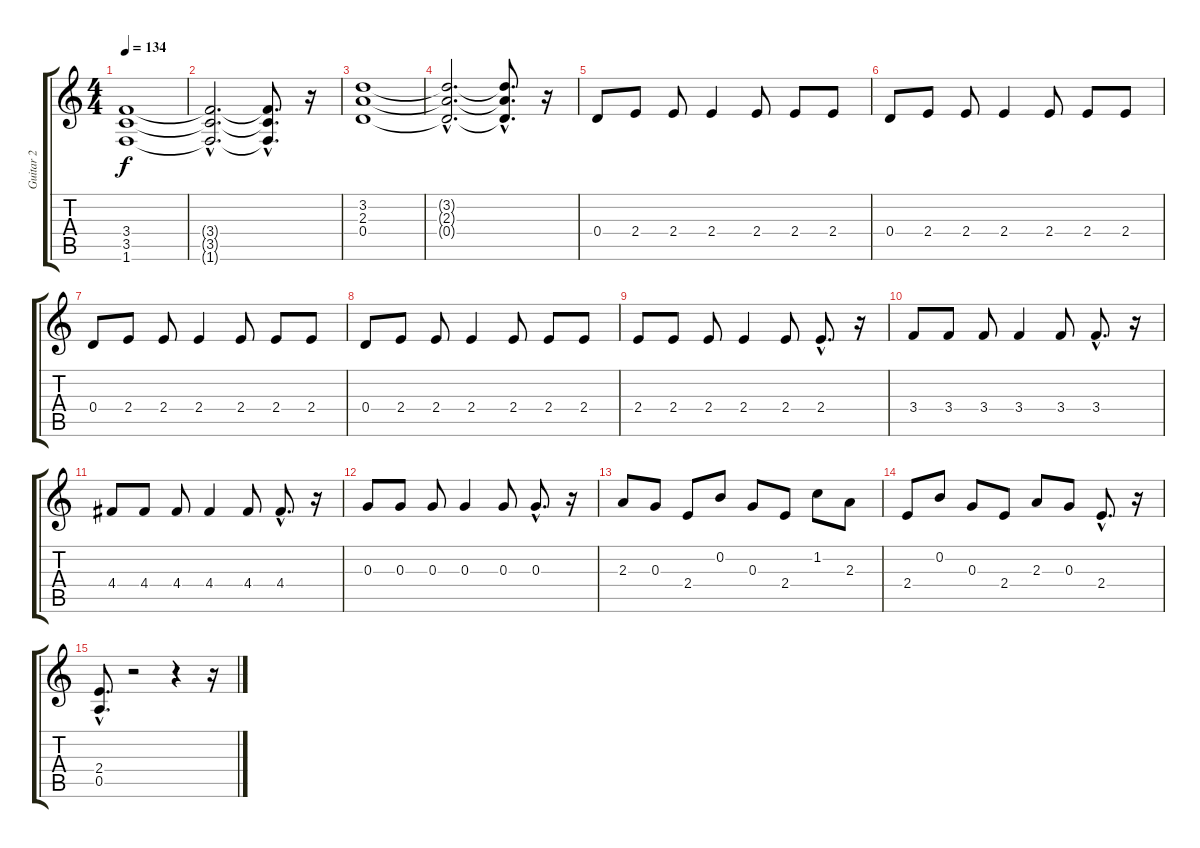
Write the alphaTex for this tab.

\track ("Guitar 2" "Guitar 2") {instrument distortionguitar}
\staff {score tabs}
\tuning (E4 B3 G3 D3 A2 E2) {hide}
\ts (4 4)
\tempo 134
\clef g2
\ks c
(3.4 3.5 1.6).1{dy f} |
(3.4{hac t} 3.5{hac t} 1.6{hac t}).2{d} (3.4{hac t} 3.5{hac t} 1.6{hac t}).8{d} r.16 |
(3.2 2.3 0.4).1 |
(3.2{hac t} 2.3{hac t} 0.4{hac t}).2{d} (3.2{hac t} 2.3{hac t} 0.4{hac t}).8{d} r.16 |
0.4.8 2.4.8 2.4.8 2.4.4 2.4.8 2.4.8 2.4.8 |
0.4.8 2.4.8 2.4.8 2.4.4 2.4.8 2.4.8 2.4.8 |
0.4.8 2.4.8 2.4.8 2.4.4 2.4.8 2.4.8 2.4.8 |
0.4.8 2.4.8 2.4.8 2.4.4 2.4.8 2.4.8 2.4.8 |
2.4.8 2.4.8 2.4.8 2.4.4 2.4.8 2.4{hac}.8{d} r.16 |
3.4.8 3.4.8 3.4.8 3.4.4 3.4.8 3.4{hac}.8{d} r.16 |
4.4.8 4.4.8 4.4.8 4.4.4 4.4.8 4.4{hac}.8{d} r.16 |
0.3.8 0.3.8 0.3.8 0.3.4 0.3.8 0.3{hac}.8{d} r.16 |
2.3.8 0.3.8 2.4.8 0.2.8 0.3.8 2.4.8 1.2.8 2.3.8 |
2.4.8 0.2.8 0.3.8 2.4.8 2.3.8 0.3.8 2.4{hac}.8{d} r.16 |
(2.4{hac} 0.5{hac}).8{d} r.2 r.4 r.16
